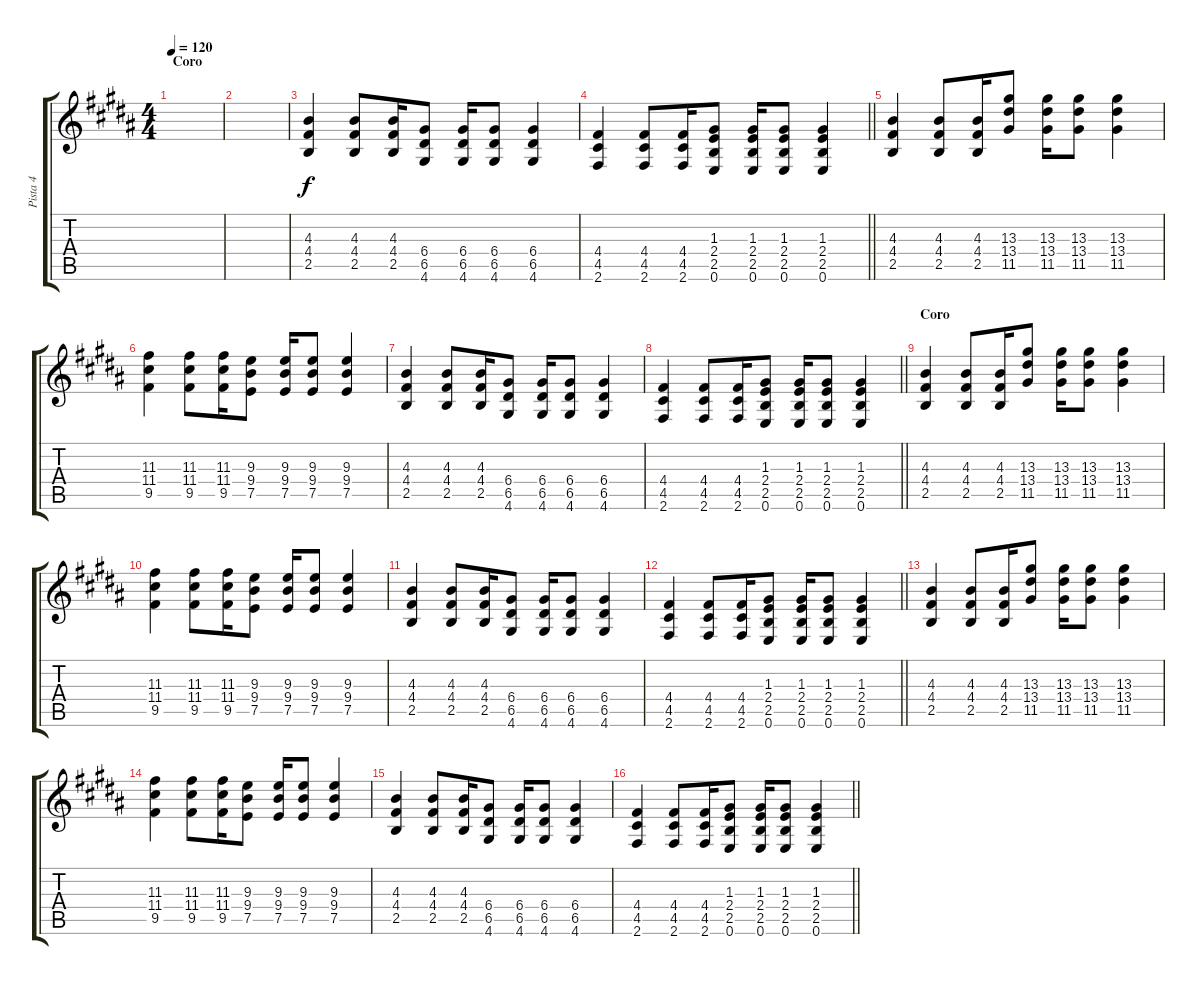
\track ("Pista 4" "Pista 4") {instrument distortionguitar}
\staff {score tabs}
\tuning (E4 B3 G3 D3 A2 E2) {hide}
\ts (4 4)
\section ("" "Coro")
\tempo 120
\clef g2
\ks b
|
|
(4.3 4.4 2.5).4 (4.3 4.4 2.5).8 (4.3 4.4 2.5).16 (6.4 6.5 4.6).8 (6.4 6.5 4.6).16 (6.4 6.5 4.6).8 (6.4 6.5 4.6).4 |
\barLineRight lightlight
(4.4 4.5 2.6).4 (4.4 4.5 2.6).8 (4.4 4.5 2.6).16 (1.3 2.4 2.5 0.6).8 (1.3 2.4 2.5 0.6).16 (1.3 2.4 2.5 0.6).8 (1.3 2.4 2.5 0.6).4 |
(4.3 4.4 2.5).4 (4.3 4.4 2.5).8 (4.3 4.4 2.5).16 (13.3 13.4 11.5).8 (13.3 13.4 11.5).16 (13.3 13.4 11.5).8 (13.3 13.4 11.5).4 |
(11.3 11.4 9.5).4 (11.3 11.4 9.5).8 (11.3 11.4 9.5).16 (9.3 9.4 7.5).8 (9.3 9.4 7.5).16 (9.3 9.4 7.5).8 (9.3 9.4 7.5).4 |
(4.3 4.4 2.5).4 (4.3 4.4 2.5).8 (4.3 4.4 2.5).16 (6.4 6.5 4.6).8 (6.4 6.5 4.6).16 (6.4 6.5 4.6).8 (6.4 6.5 4.6).4 |
\barLineRight lightlight
(4.4 4.5 2.6).4 (4.4 4.5 2.6).8 (4.4 4.5 2.6).16 (1.3 2.4 2.5 0.6).8 (1.3 2.4 2.5 0.6).16 (1.3 2.4 2.5 0.6).8 (1.3 2.4 2.5 0.6).4 |
\section ("" "Coro")
(4.3 4.4 2.5).4 (4.3 4.4 2.5).8 (4.3 4.4 2.5).16 (13.3 13.4 11.5).8 (13.3 13.4 11.5).16 (13.3 13.4 11.5).8 (13.3 13.4 11.5).4 |
(11.3 11.4 9.5).4 (11.3 11.4 9.5).8 (11.3 11.4 9.5).16 (9.3 9.4 7.5).8 (9.3 9.4 7.5).16 (9.3 9.4 7.5).8 (9.3 9.4 7.5).4 |
(4.3 4.4 2.5).4 (4.3 4.4 2.5).8 (4.3 4.4 2.5).16 (6.4 6.5 4.6).8 (6.4 6.5 4.6).16 (6.4 6.5 4.6).8 (6.4 6.5 4.6).4 |
\barLineRight lightlight
(4.4 4.5 2.6).4 (4.4 4.5 2.6).8 (4.4 4.5 2.6).16 (1.3 2.4 2.5 0.6).8 (1.3 2.4 2.5 0.6).16 (1.3 2.4 2.5 0.6).8 (1.3 2.4 2.5 0.6).4 |
(4.3 4.4 2.5).4 (4.3 4.4 2.5).8 (4.3 4.4 2.5).16 (13.3 13.4 11.5).8 (13.3 13.4 11.5).16 (13.3 13.4 11.5).8 (13.3 13.4 11.5).4 |
(11.3 11.4 9.5).4 (11.3 11.4 9.5).8 (11.3 11.4 9.5).16 (9.3 9.4 7.5).8 (9.3 9.4 7.5).16 (9.3 9.4 7.5).8 (9.3 9.4 7.5).4 |
(4.3 4.4 2.5).4 (4.3 4.4 2.5).8 (4.3 4.4 2.5).16 (6.4 6.5 4.6).8 (6.4 6.5 4.6).16 (6.4 6.5 4.6).8 (6.4 6.5 4.6).4 |
\barLineRight lightlight
(4.4 4.5 2.6).4 (4.4 4.5 2.6).8 (4.4 4.5 2.6).16 (1.3 2.4 2.5 0.6).8 (1.3 2.4 2.5 0.6).16 (1.3 2.4 2.5 0.6).8 (1.3 2.4 2.5 0.6).4
